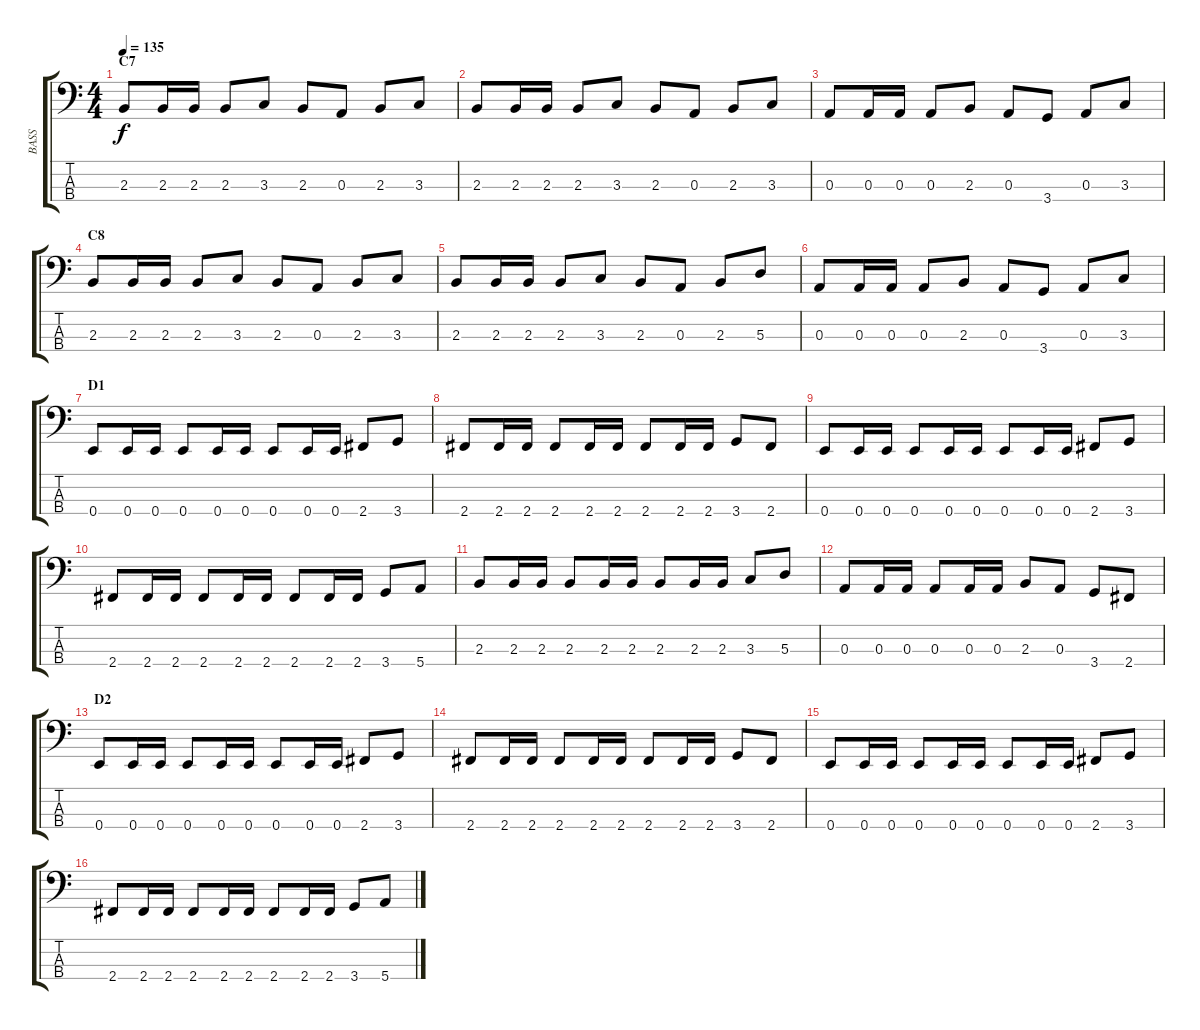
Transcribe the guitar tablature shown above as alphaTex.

\track ("BASS" "BASS") {instrument synthbass2}
\staff {score tabs}
\tuning (G2 D2 A1 E1) {hide}
\ts (4 4)
\section ("" "C7")
\tempo 135
\clef f4
\ks c
2.3.8{dy f} 2.3.16 2.3.16 2.3.8 3.3.8 2.3.8 0.3.8 2.3.8 3.3.8 |
2.3.8 2.3.16 2.3.16 2.3.8 3.3.8 2.3.8 0.3.8 2.3.8 3.3.8 |
0.3.8 0.3.16 0.3.16 0.3.8 2.3.8 0.3.8 3.4.8 0.3.8 3.3.8 |
\section ("" "C8")
2.3.8 2.3.16 2.3.16 2.3.8 3.3.8 2.3.8 0.3.8 2.3.8 3.3.8 |
2.3.8 2.3.16 2.3.16 2.3.8 3.3.8 2.3.8 0.3.8 2.3.8 5.3.8 |
0.3.8 0.3.16 0.3.16 0.3.8 2.3.8 0.3.8 3.4.8 0.3.8 3.3.8 |
\section ("" "D1")
0.4.8 0.4.16 0.4.16 0.4.8 0.4.16 0.4.16 0.4.8 0.4.16 0.4.16 2.4.8 3.4.8 |
2.4.8 2.4.16 2.4.16 2.4.8 2.4.16 2.4.16 2.4.8 2.4.16 2.4.16 3.4.8 2.4.8 |
0.4.8 0.4.16 0.4.16 0.4.8 0.4.16 0.4.16 0.4.8 0.4.16 0.4.16 2.4.8 3.4.8 |
2.4.8 2.4.16 2.4.16 2.4.8 2.4.16 2.4.16 2.4.8 2.4.16 2.4.16 3.4.8 5.4.8 |
2.3.8 2.3.16 2.3.16 2.3.8 2.3.16 2.3.16 2.3.8 2.3.16 2.3.16 3.3.8 5.3.8 |
0.3.8 0.3.16 0.3.16 0.3.8 0.3.16 0.3.16 2.3.8 0.3.8 3.4.8 2.4.8 |
\section ("" "D2")
0.4.8 0.4.16 0.4.16 0.4.8 0.4.16 0.4.16 0.4.8 0.4.16 0.4.16 2.4.8 3.4.8 |
2.4.8 2.4.16 2.4.16 2.4.8 2.4.16 2.4.16 2.4.8 2.4.16 2.4.16 3.4.8 2.4.8 |
0.4.8 0.4.16 0.4.16 0.4.8 0.4.16 0.4.16 0.4.8 0.4.16 0.4.16 2.4.8 3.4.8 |
2.4.8 2.4.16 2.4.16 2.4.8 2.4.16 2.4.16 2.4.8 2.4.16 2.4.16 3.4.8 5.4.8
